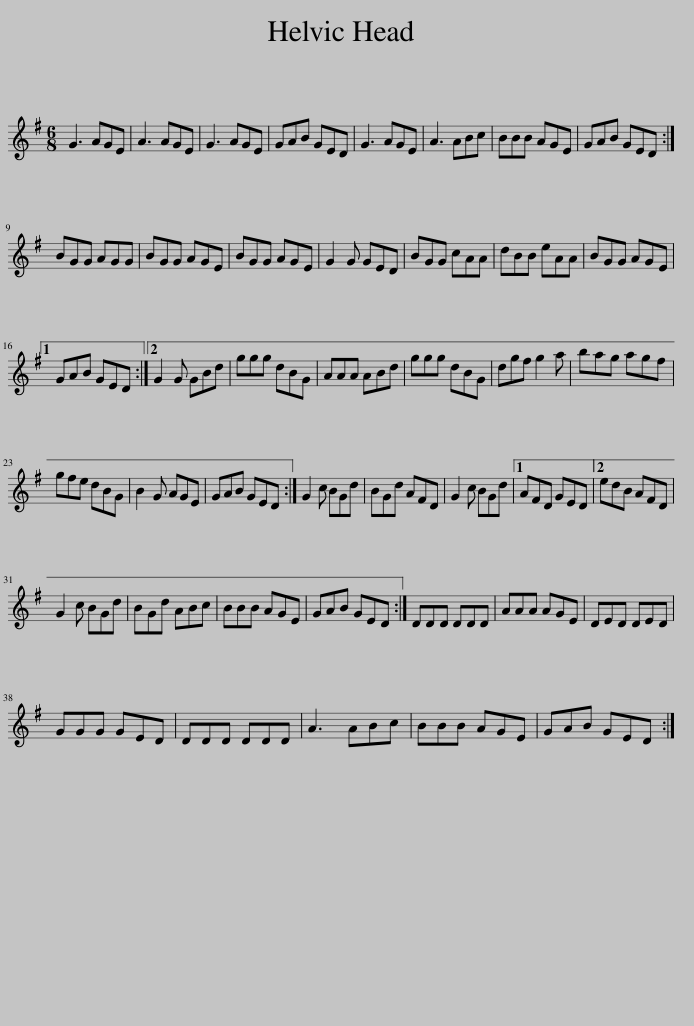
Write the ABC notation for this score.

X:1
L:1/8
M:6/8
I:linebreak $
K:G
V:1 treble
V:1
 G3 AGE | A3 AGE | G3 AGE | GAB GED | G3 AGE | %5
 A3 ABc | BBB AGE | GAB GED :|$ BGG AGG | BGG AGE | %10
 BGG AGE | G2 G GED | BGG cAA | dBB eAA | BGG AGE |1$ %15
 GAB GED :|2 G2 G GBd | ggg dBG | AAA ABd | ggg dBG | %20
 dgf g2 a | bag agf |$ gfe dBG | B2 G AGE | GAB GED :| %25
 G2 c BGd | BGd AFD | G2 c BGd |1 AFD GED ||2 edB AFD |$ %30
 G2 c BGd | BGd ABc | BBB AGE | GAB GED :| DDD DDD | %35
 AAA AGE | DED DED |$ GGG GED | DDD DDD | A3 ABc | %40
 BBB AGE | GAB GED :| %42
